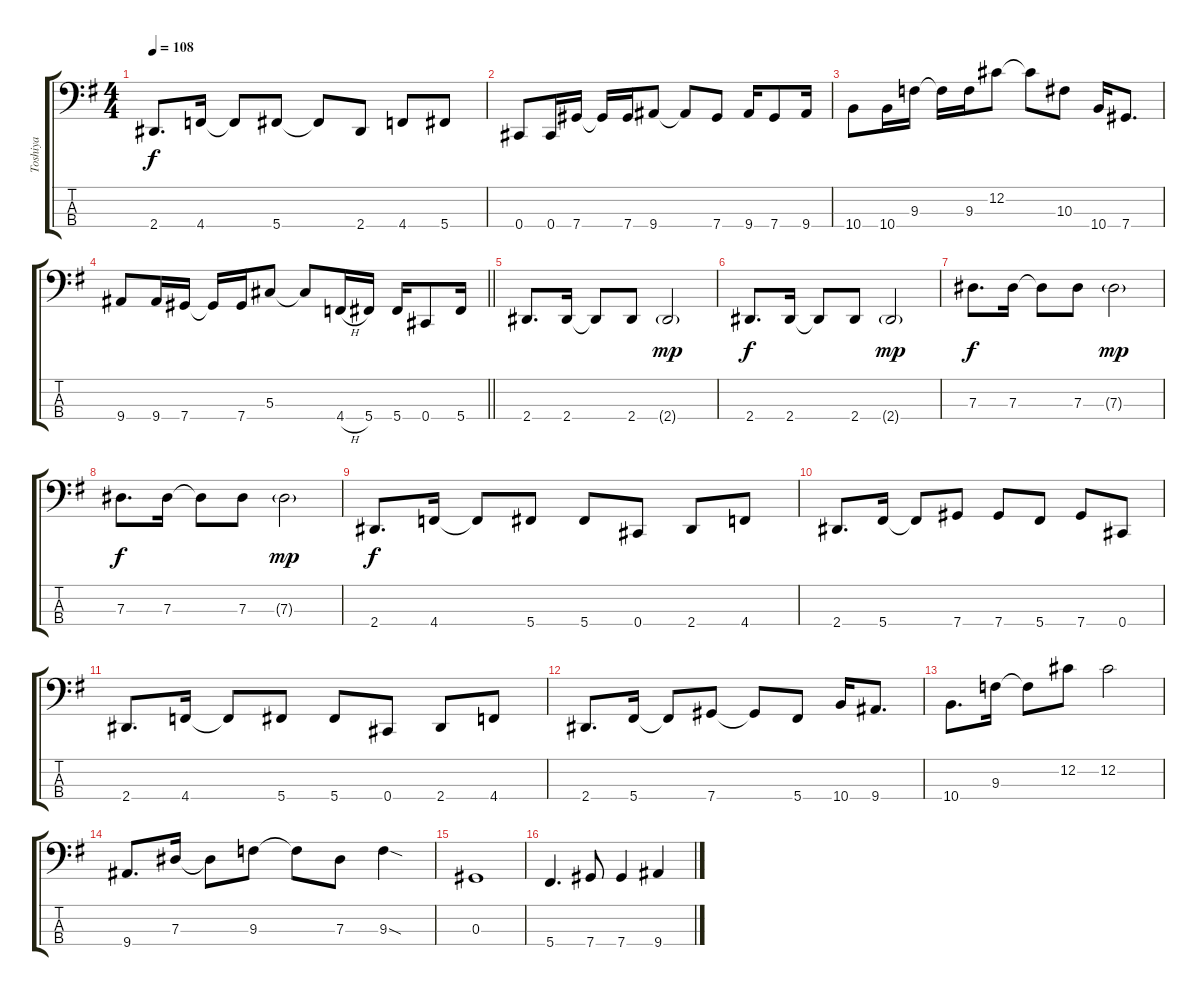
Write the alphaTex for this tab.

\track ("Toshiya" "Toshiya") {instrument electricbasspick}
\staff {score tabs}
\tuning (Gb2 Db2 Ab1 Db1) {hide}
\ts (4 4)
\tempo 108
\clef f4
\ks g
2.4.8{d dy f} 4.4.16 4.4{t}.8 5.4.8 5.4{t}.8 2.4.8 4.4.8 5.4.8 |
0.4.8 0.4.16 7.4.16 7.4{t}.16 7.4.16 9.4.8 9.4{t}.8 7.4.8 9.4.16 7.4.8 9.4.16 |
10.4.8 10.4.16 9.3.16 9.3{t}.16 9.3.16 12.2.8 12.2{t}.8 10.3.8 10.4.16 7.4.8{d} |
\barLineRight lightlight
9.4.8 9.4.16 7.4.16 7.4{t}.16 7.4.16 5.3.8 5.3{t}.8 4.4{h}.16 5.4.16 5.4.16 0.4.8 5.4.16 |
2.4.8{d} 2.4.16 2.4{t}.8 2.4.8 2.4{g}.2{dy mp} |
2.4.8{d dy f} 2.4.16 2.4{t}.8 2.4.8 2.4{g}.2{dy mp} |
7.3.8{d dy f} 7.3.16 7.3{t}.8 7.3.8 7.3{g}.2{dy mp} |
7.3.8{d dy f} 7.3.16 7.3{t}.8 7.3.8 7.3{g}.2{dy mp} |
2.4.8{d dy f} 4.4.16 4.4{t}.8 5.4.8 5.4.8 0.4.8 2.4.8 4.4.8 |
2.4.8{d} 5.4.16 5.4{t}.8 7.4.8 7.4.8 5.4.8 7.4.8 0.4.8 |
2.4.8{d} 4.4.16 4.4{t}.8 5.4.8 5.4.8 0.4.8 2.4.8 4.4.8 |
2.4.8{d} 5.4.16 5.4{t}.8 7.4.8 7.4{t}.8 5.4.8 10.4.16 9.4.8{d} |
10.4.8{d} 9.3.16 9.3{t}.8 12.2.8 12.2.2 |
9.4.8{d} 7.3.16 7.3{t}.8 9.3.8 9.3{t}.8 7.3.8 9.3{sod}.4 |
0.3.1 |
5.4.4{d} 7.4.8 7.4.4 9.4.4
